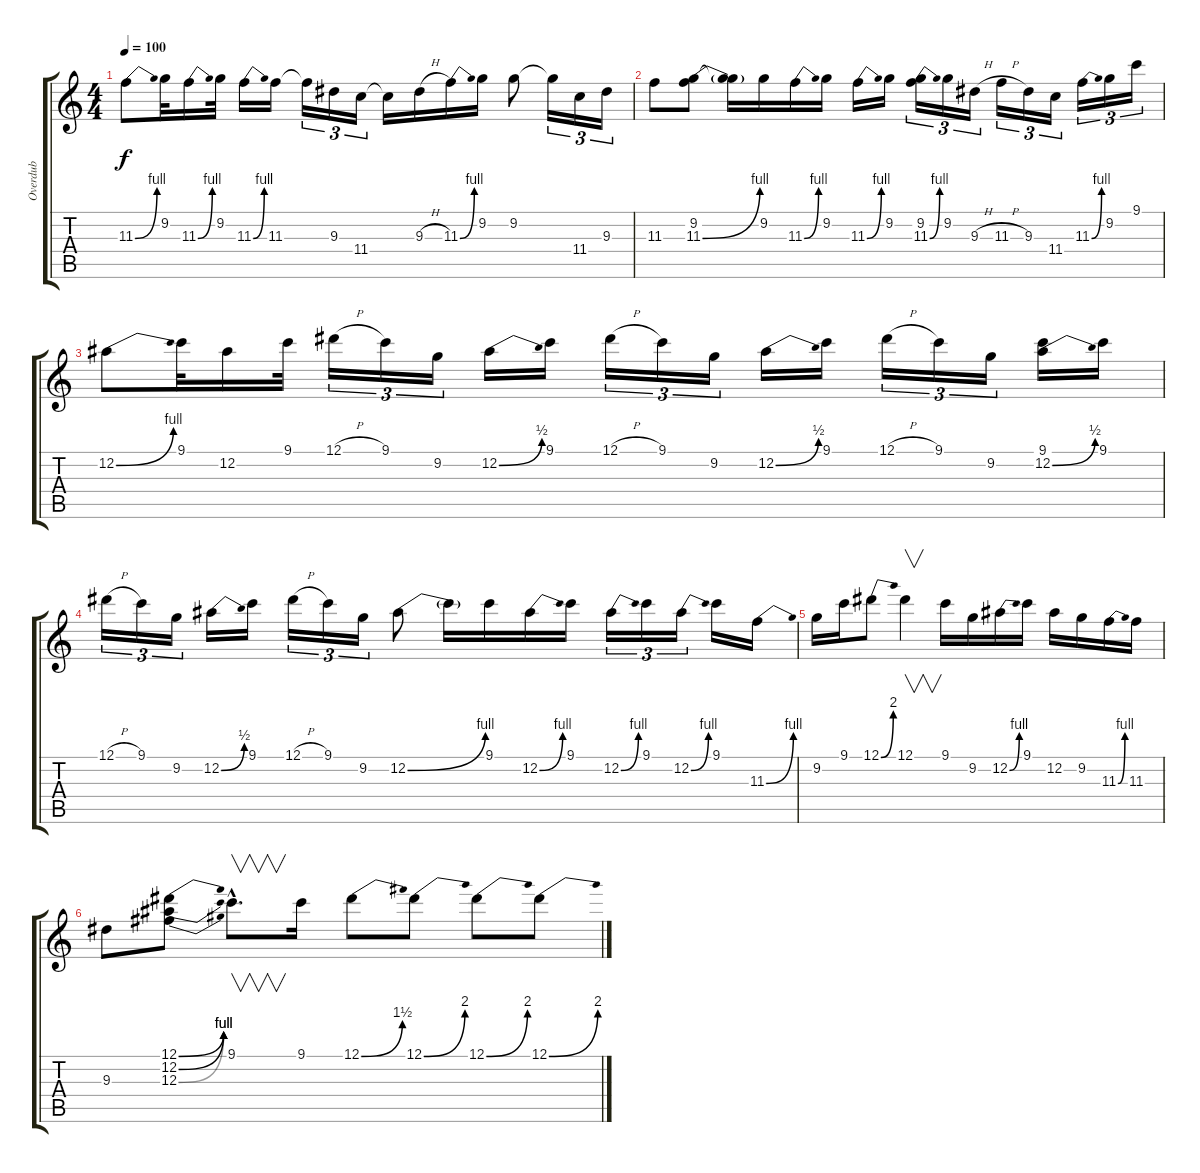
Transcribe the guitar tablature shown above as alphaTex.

\track ("Overdub" "Overdub") {instrument fretlessbass}
\staff {score tabs}
\tuning (Eb4 Bb3 Gb3 Db3 Ab2 Eb2) {hide}
\ts (4 4)
\tempo 100
\clef g2
\ks c
11.3{be (bend 0 0 60 4)}.8{dy f} 9.2.32 11.3{be (bend 0 0 60 4)}.16 9.2.32 11.3{be (bend 0 0 60 4)}.16 11.3.16 11.3{t}.16{tu (3 2)} 9.3.16{tu (3 2)} 11.4.16{tu (3 2)} 11.4{t}.16 9.3{h}.16 11.3{be (bend 0 0 60 4)}.16 9.2.16 9.2.8 9.2{t}.16{tu (3 2)} 11.4.16{tu (3 2)} 9.3.16{tu (3 2)} |
11.3.8 (9.2 11.3{be (bend 0 0 60 4)}).8 (9.2{t} 11.3{t}).16 9.2.16 11.3{be (bend 0 0 60 4)}.16 9.2.16 11.3{be (bend 0 0 60 4)}.16 9.2.16 (9.2 11.3{be (bend 0 0 60 4)}).16{tu (3 2)} 9.2.16{tu (3 2)} 9.3{h}.16{tu (3 2)} 11.3{h}.16{tu (3 2)} 9.3.16{tu (3 2)} 11.4.16{tu (3 2)} 11.3{be (bend 0 0 60 4)}.16{tu (3 2)} 9.2.16{tu (3 2)} 9.1.16{tu (3 2)} |
12.2{be (bend 0 0 60 4)}.8 9.1.32 12.2.16 9.1.32 12.1{h}.16{tu (3 2)} 9.1.16{tu (3 2)} 9.2.16{tu (3 2)} 12.2{be (bend 0 0 60 2)}.16 9.1.16 12.1{h}.16{tu (3 2)} 9.1.16{tu (3 2)} 9.2.16{tu (3 2)} 12.2{be (bend 0 0 60 2)}.16 9.1.16 12.1{h}.16{tu (3 2)} 9.1.16{tu (3 2)} 9.2.16{tu (3 2)} (9.1 12.2{be (bend 0 0 60 2)}).16 9.1.16 |
12.1{h}.16{tu (3 2)} 9.1.16{tu (3 2)} 9.2.16{tu (3 2)} 12.2{be (bend 0 0 60 2)}.16 9.1.16 12.1{h}.16{tu (3 2)} 9.1.16{tu (3 2)} 9.2.16{tu (3 2)} 12.2{be (bend 0 0 60 4)}.8 12.2{t}.16 9.1.16 12.2{be (bend 0 0 60 4)}.16 9.1.16 12.2{be (bend 0 0 60 4)}.16{tu (3 2)} 9.1.16{tu (3 2)} 12.2{be (bend 0 0 60 4)}.16{tu (3 2)} 9.1.16 11.3{be (bend 0 0 60 4)}.16 |
9.2.16 9.1.16 12.1{be (bend 0 0 60 8)}.8 12.1.4{v} 9.1.16 9.2.16 12.2{be (bend 0 0 60 4)}.16 9.1.16 12.2.16 9.2.16 11.3{be (bend 0 0 60 4)}.16 11.3.16 |
9.3.8 (12.1{be (bend 0 0 60 4)} 12.2{be (bend 0 0 60 4)} 12.3{be (bend 0 0 60 4)}).8 9.1{hac}.8{v d} 9.1.16 12.1{be (bend 0 0 60 6)}.8 12.1{be (bend 0 0 60 8)}.8 12.1{be (bend 0 0 60 8)}.8 12.1{be (bend 0 0 60 8)}.8
